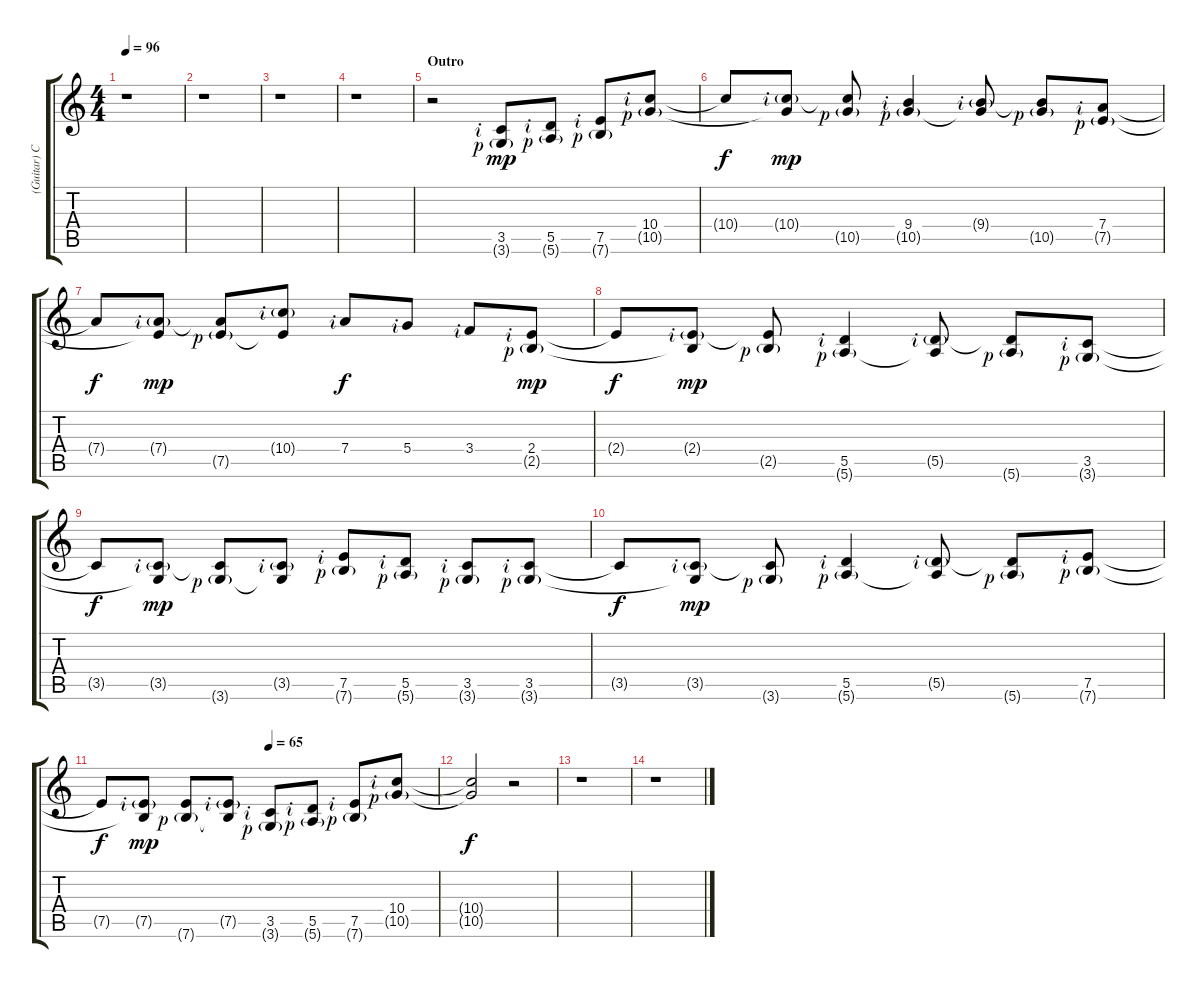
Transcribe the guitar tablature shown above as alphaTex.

\track ("(Guitar) Clean" "(Guitar) C") {instrument acousticguitarnylon}
\staff {score tabs}
\tuning (E4 B3 G3 D3 A2 E2) {hide}
\ts (4 4)
\tempo 96
\clef g2
\ks c
r.1{dy mp} |
r.1 |
r.1 |
r.1 |
\section ("" "Outro")
r.2 (3.5{rf 2} 3.6{g rf 1}).8 (5.5{rf 2} 5.6{g rf 1}).8 (7.5{rf 2} 7.6{g rf 1}).8 (10.4{rf 2} 10.5{g rf 1}).8 |
10.4{t}.8{dy f} (10.4{g rf 2} 10.5{t}).8{dy mp} (10.4{t} 10.5{g rf 1}).8 (9.4{rf 2} 10.5{g rf 1}).4 (9.4{g rf 2} 10.5{t}).8 (9.4{t} 10.5{g rf 1}).8 (7.4{rf 2} 7.5{g rf 1}).8 |
7.4{t}.8{dy f} (7.4{g rf 2} 7.5{t}).8{dy mp} (7.4{t} 7.5{g rf 1}).8 (10.4{g rf 2} 7.5{t}).8 7.4{rf 2}.8{dy f} 5.4{rf 2}.8 3.4{rf 2}.8 (2.4{rf 2} 2.5{g rf 1}).8{dy mp} |
2.4{t}.8{dy f} (2.4{g rf 2} 2.5{t}).8{dy mp} (2.4{t} 2.5{g rf 1}).8 (5.5{rf 2} 5.6{g rf 1}).4 (5.5{g rf 2} 5.6{t}).8 (5.5{t} 5.6{g rf 1}).8 (3.5{rf 2} 3.6{g rf 1}).8 |
3.5{t}.8{dy f} (3.5{g rf 2} 3.6{t}).8{dy mp} (3.5{t} 3.6{g rf 1}).8 (3.5{g rf 2} 3.6{t}).8 (7.5{rf 2} 7.6{g rf 1}).8 (5.5{rf 2} 5.6{g rf 1}).8 (3.5{rf 2} 3.6{g rf 1}).8 (3.5{rf 2} 3.6{g rf 1}).8 |
3.5{t}.8{dy f} (3.5{g rf 2} 3.6{t}).8{dy mp} (3.5{t} 3.6{g rf 1}).8 (5.5{rf 2} 5.6{g rf 1}).4 (5.5{g rf 2} 5.6{t}).8 (5.5{t} 5.6{g rf 1}).8 (7.5{rf 2} 7.6{g rf 1}).8 |
\tempo (65 0.5)
7.5{t}.8{dy f} (7.5{g rf 2} 7.6{t}).8{dy mp} (7.5{t} 7.6{g rf 1}).8 (7.5{g rf 2} 7.6{t}).8 (3.5{rf 2} 3.6{g rf 1}).8 (5.5{rf 2} 5.6{g rf 1}).8 (7.5{rf 2} 7.6{g rf 1}).8 (10.4{rf 2} 10.5{g rf 1}).8 |
(10.4{t} 10.5{t}).2{dy f} r.2 |
r.1 |
r.1
